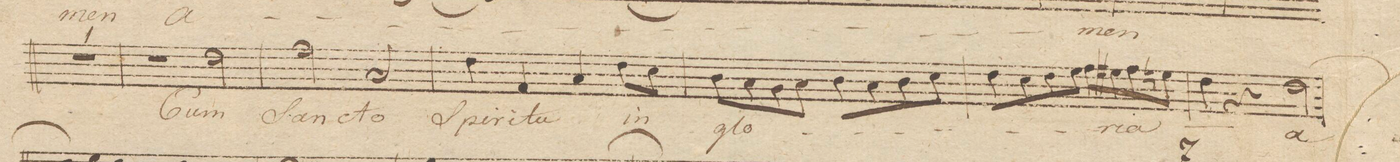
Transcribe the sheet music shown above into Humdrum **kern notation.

**kern	**text	**dynam
*I"Tenore Solo	*	*
*clefC4	*	*
*k[]	*	*
*met(c)	*	*
*M4/4	*	*
1r	.	.
=81	=81	=81
2r	.	.
2c\	Cum	.
=82	=82	=82
2e\	ſan-	.
2G/	-cto	.
=83	=83	=83
4c\	ſpi-	.
4E/	-ri-	.
4G/	-tu	.
8c\L	in	.
8B\J	.	.
=84	=84	=84
8A\L	glo-	.
8G\	.	.
8F\	.	.
8G\J	.	.
8A\L	.	.
8G\	.	.
8A\	.	.
8B\J	.	.
=85	=85	=85
8c\L	.	.
8B\	.	.
8c\	.	.
8d\J	.	.
8e\L	.	.
8d#X\	-ri-	.
8e\	-a	.
8dn\J	.	.
=86	=86	=86
4c\	.	.
4r	.	.
[>2c\	a-	.
=87	=87	=87
*-	*-	*-
